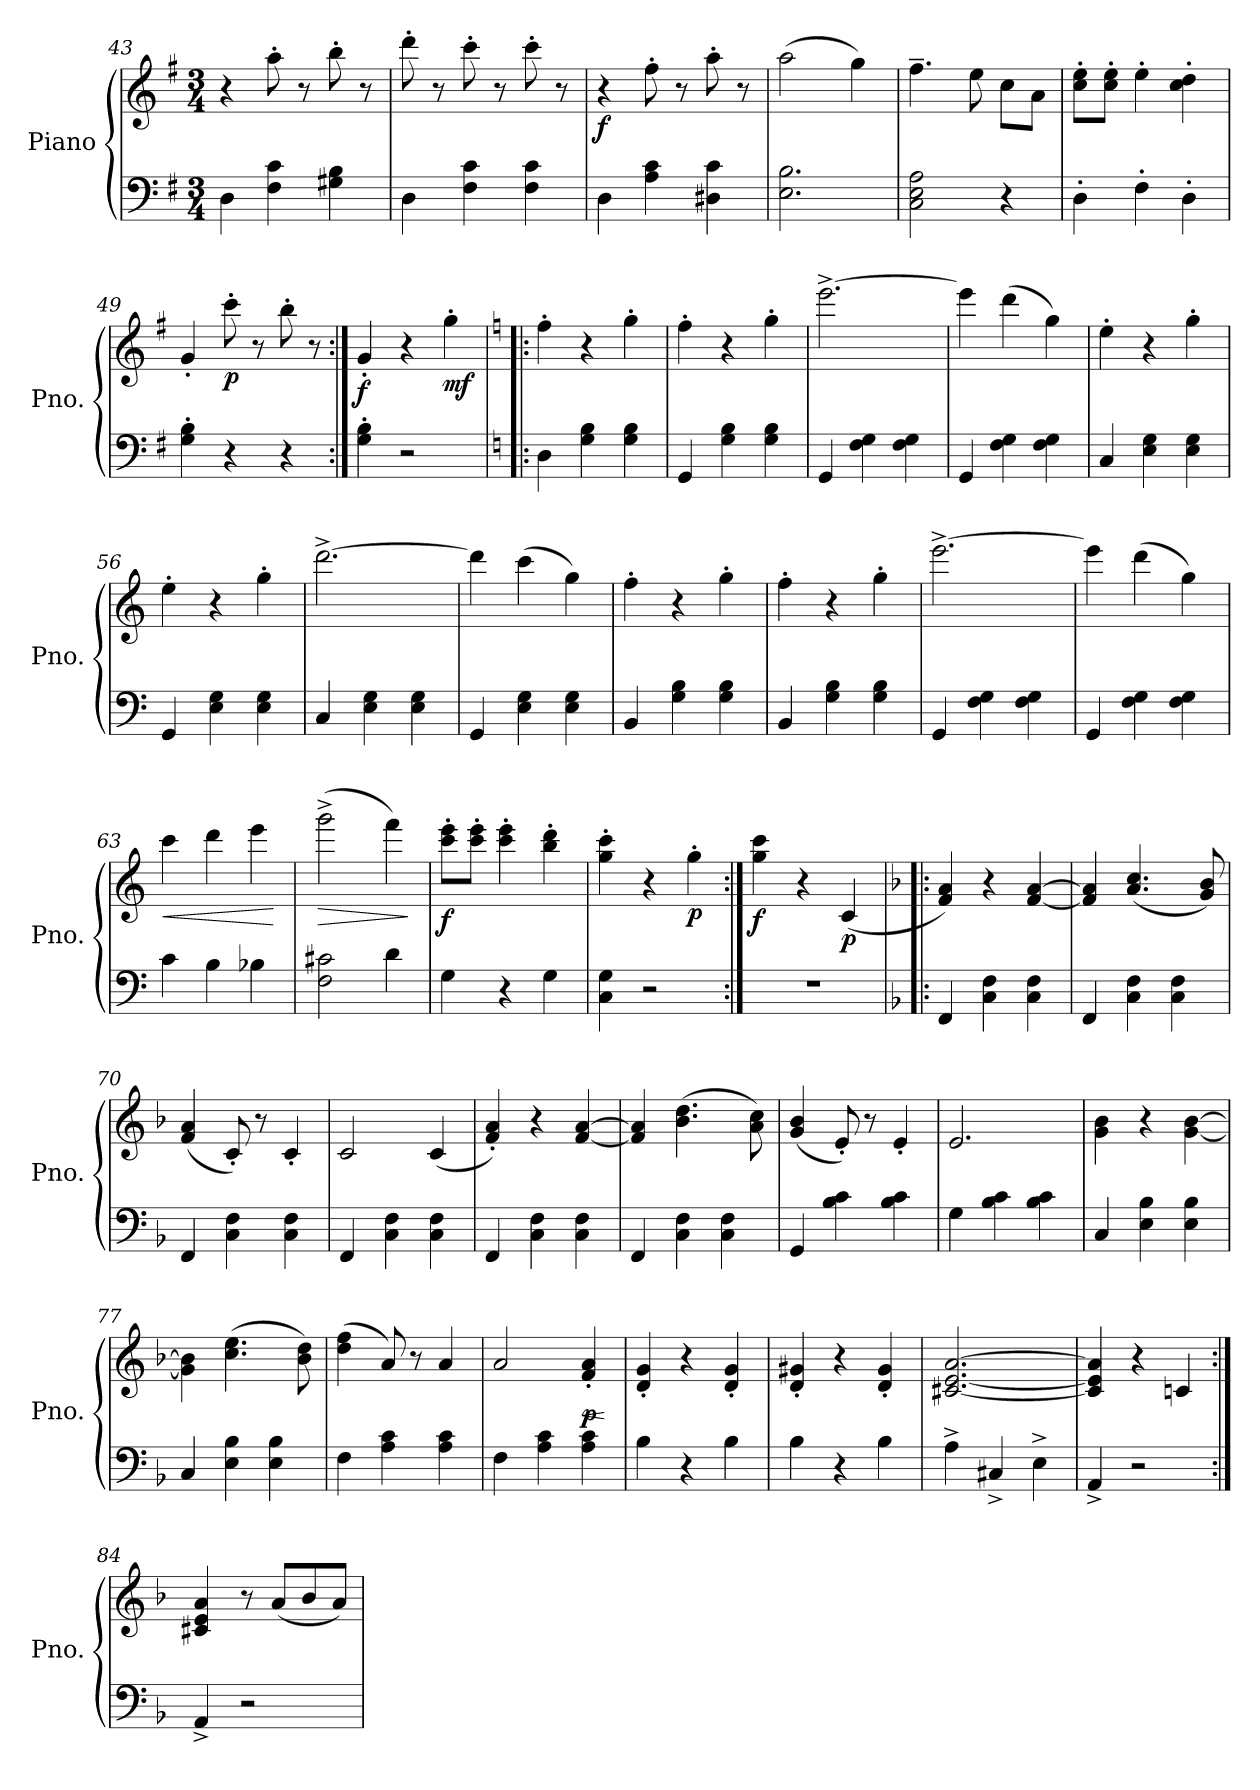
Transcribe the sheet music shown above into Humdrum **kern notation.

**kern	**kern	**dynam
*part1	*part1	*part1
*staff2	*staff1	*staff1/2
*I"Piano	*	*
*I'Pno.	*	*
*clefF4	*clefG2	*
*k[f#]	*k[f#]	*
*M3/4	*M3/4	*
=43	=43	=43
4D\	4r	.
4F#\ 4c\	8aa'\	.
.	8r	.
4G#X\ 4B\	8bb'\	.
.	8r	.
!!LO:PB:g=z
=44	=44	=44
4D\	8ddd'\	.
.	8r	.
4F#\ 4c\	8ccc'\	.
.	8r	.
4F#\ 4c\	8ccc'\	.
.	8r	.
=45	=45	=45
!	!	!LO:DY:b
4D\	4r	f
4A\ 4c\	8ff#'\	.
.	8r	.
4D#X\ 4c\	8aa'\	.
.	8r	.
=46	=46	=46
2.E\ 2.B\	(2aa\	.
.	4gg\)	.
=47	=47	=47
2C\ 2E\ 2A\	4.ff#~\	.
.	8ee\	.
4r	8cc\L	.
.	8a\J	.
=48	=48	=48
4D'\	8cc\' 8ee\'L	.
.	8cc\' 8ee\'J	.
4F#'\	4ee'\	.
4D'\	4cc\' 4dd\'	.
=49	=49	=49
4G\' 4B\'	4g'/	.
!	!	!LO:DY:b
4r	8ccc'\	p
.	8r	.
4r	8bb'\	.
.	8r	.
=50:|!	=50:|!	=50:|!
!	!	!LO:DY:b
4G\' 4B\'	4g'/	f
2r	4r	.
!	!	!LO:DY:b
.	4gg'\	mf
=51!|:	=51!|:	=51!|:
*k[]	*k[]	*
4D\	4ff'\	.
4G\ 4B\	4r	.
4G\ 4B\	4gg'\	.
!!LO:LB:g=z
=52	=52	=52
4GG/	4ff'\	.
4G\ 4B\	4r	.
4G\ 4B\	4gg'\	.
=53	=53	=53
4GG/	[2.eee^\	.
4F\ 4G\	.	.
4F\ 4G\	.	.
=54	=54	=54
4GG/	4eee\]	.
4F\ 4G\	(4ddd\	.
4F\ 4G\	4gg\)	.
=55	=55	=55
4C/	4ee'\	.
4E\ 4G\	4r	.
4E\ 4G\	4gg'\	.
=56	=56	=56
4GG/	4ee'\	.
4E\ 4G\	4r	.
4E\ 4G\	4gg'\	.
=57	=57	=57
4C/	[2.ddd^\	.
4E\ 4G\	.	.
4E\ 4G\	.	.
=58	=58	=58
4GG/	4ddd\]	.
4E\ 4G\	(4ccc\	.
4E\ 4G\	4gg\)	.
=59	=59	=59
4BB/	4ff'\	.
4G\ 4B\	4r	.
4G\ 4B\	4gg'\	.
=60	=60	=60
4BB/	4ff'\	.
4G\ 4B\	4r	.
4G\ 4B\	4gg'\	.
=61	=61	=61
4GG/	[2.eee^\	.
4F\ 4G\	.	.
4F\ 4G\	.	.
!!LO:LB:g=z
=62	=62	=62
4GG/	4eee\]	.
4F\ 4G\	(4ddd\	.
4F\ 4G\	4gg\)	.
=63	=63	=63
!	!	!LO:HP:b
4c\	4ccc\	<
4B\	4ddd\	.
4B-X\	4eee\	.
.	.	[
=64	=64	=64
!	!	!LO:HP:b
2F\ 2c#X\	(2ggg^\	>
4d\	4fff\)	.
.	.	]
=65	=65	=65
!	!	!LO:DY:b
4G\	8ccc\' 8eee\'L	f
.	8ccc\' 8eee\'J	.
4r	4ccc\' 4eee\'	.
4G\	4bb\' 4ddd\'	.
=66	=66	=66
4C\ 4G\	4gg\' 4ccc\'	.
2r	4r	.
!	!	!LO:DY:b
.	4gg'\	p
=67:|!	=67:|!	=67:|!
!	!	!LO:DY:b
2.r	4gg\ 4ccc\	f
.	4r	.
!	!	!LO:DY:b
.	(4c/	p
=68!|:	=68!|:	=68!|:
*k[b-]	*k[b-]	*
4FF/	4f/ 4a/)	.
4C\ 4F\	4r	.
4C\ 4F\	[4f/ [4a/	.
=69	=69	=69
4FF/	4f/] 4a/]	.
4C\ 4F\	(4.a/ 4.cc/	.
4C\ 4F\	.	.
.	8g/ 8b-/)	.
=70	=70	=70
4FF/	(4f/ 4a/	.
4C\ 4F\	8c'/)	.
.	8r	.
4C\ 4F\	4c'/	.
!!LO:LB:g=z
=71	=71	=71
4FF/	2c/	.
4C\ 4F\	.	.
4C\ 4F\	(4c/	.
=72	=72	=72
4FF/	4f/' 4a/')	.
4C\ 4F\	4r	.
4C\ 4F\	[4f/ [4a/	.
=73	=73	=73
4FF/	4f/] 4a/]	.
4C\ 4F\	(4.b-\ 4.dd\	.
4C\ 4F\	.	.
.	8a\ 8cc\)	.
=74	=74	=74
4GG/	(4g/ 4b-/	.
4B-\ 4c\	8e'/)	.
.	8r	.
4B-\ 4c\	4e'/	.
=75	=75	=75
4G\	2.e/	.
4B-\ 4c\	.	.
4B-\ 4c\	.	.
=76	=76	=76
4C/	4g\ 4b-\	.
4E\ 4B-\	4r	.
4E\ 4B-\	[4g\ [4b-\	.
=77	=77	=77
4C/	4g\] 4b-\]	.
4E\ 4B-\	(4.cc\ 4.ee\	.
4E\ 4B-\	.	.
.	8b-\ 8dd\)	.
=78	=78	=78
4F\	(4dd\ 4ff\	.
4A\ 4c\	8a/)	.
.	8r	.
4A\ 4c\	4a/	.
=79	=79	=79
4F\	2a/	.
4A\ 4c\	.	.
!	!	!LO:HP:b
!	!	!LO:DY:n=1:b
4A\ 4c\	4f/' 4a/'	< p
.	.	[
!!LO:LB:g=z
=80	=80	=80
4B-\	4d/' 4g/'	.
4r	4r	.
4B-\	4d/' 4g/'	.
=81	=81	=81
4B-\	4d/' 4g#X/'	.
4r	4r	.
4B-\	4d/' 4g#/'	.
=82	=82	=82
4A^\	[2.c#X/ [2.e/ [2.a/	.
4C#X^/	.	.
4E^\	.	.
=83	=83	=83
4AA^/	4c#/] 4e/] 4a/]	.
2r	4r	.
.	4cn/	.
=84:|!	=84:|!	=84:|!
4AA^/	4c#X/ 4e/ 4a/	.
2r	8r	.
.	(8a/L	.
.	8b-/	.
.	8a/J)	.
=	=	=
*-	*-	*-
